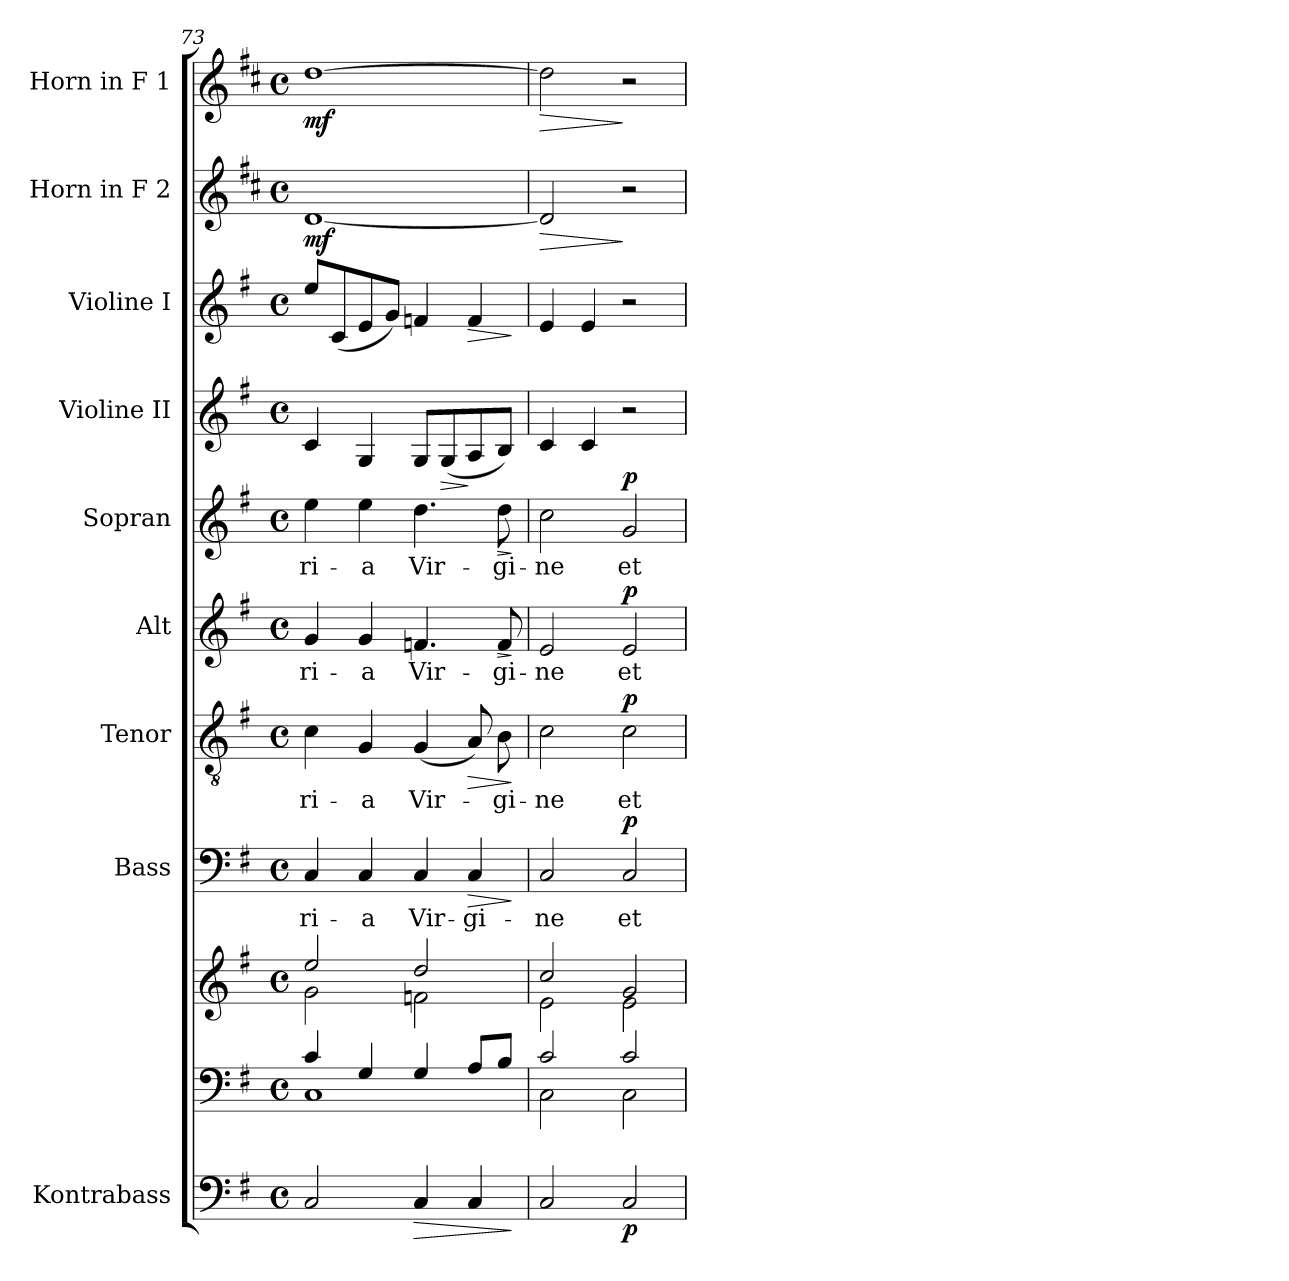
**kern	**dynam	**kern	**kern	**kern	**text	**dynam	**kern	**text	**dynam	**kern	**text	**dynam	**kern	**text	**dynam	**kern	**dynam	**kern	**dynam	**kern	**dynam	**kern	**dynam
*part10	*part10	*part9	*part9	*part8	*part8	*part8	*part7	*part7	*part7	*part6	*part6	*part6	*part5	*part5	*part5	*part4	*part4	*part3	*part3	*part2	*part2	*part1	*part1
*staff11	*staff11	*staff10	*staff9	*staff8	*staff8	*staff8	*staff7	*staff7	*staff7	*staff6	*staff6	*staff6	*staff5	*staff5	*staff5	*staff4	*staff4	*staff3	*staff3	*staff2	*staff2	*staff1	*staff1
*I"Kontrabass	*	*	*	*I"Bass	*	*	*I"Tenor	*	*	*I"Alt	*	*	*I"Sopran	*	*	*I"Violine II	*	*I"Violine I	*	*I"Horn in F 2	*	*I"Horn in F 1	*
*I'Kb.	*	*	*	*I'B.	*	*	*I'T.	*	*	*I'A.	*	*	*I'S.	*	*	*I'Vl. II	*	*I'Vl. I	*	*	*	*	*
*clefF4	*	*clefF4	*clefG2	*clefF4	*	*	*clefGv2	*	*	*clefG2	*	*	*clefG2	*	*	*clefG2	*	*clefG2	*	*clefG2	*	*clefG2	*
*ITrd7c12	*	*	*	*	*	*	*	*	*	*	*	*	*	*	*	*	*	*	*	*ITrd4c7	*	*ITrd4c7	*
*k[f#]	*	*k[f#]	*k[f#]	*k[f#]	*	*	*k[f#]	*	*	*k[f#]	*	*	*k[f#]	*	*	*k[f#]	*	*k[f#]	*	*k[f#]	*	*k[f#]	*
*G:	*	*G:	*G:	*G:	*	*	*G:	*	*	*G:	*	*	*G:	*	*	*G:	*	*G:	*	*G:	*	*G:	*
*M4/4	*	*M4/4	*M4/4	*M4/4	*	*	*M4/4	*	*	*M4/4	*	*	*M4/4	*	*	*M4/4	*	*M4/4	*	*M4/4	*	*M4/4	*
*met(c)	*	*met(c)	*met(c)	*met(c)	*	*	*met(c)	*	*	*met(c)	*	*	*met(c)	*	*	*met(c)	*	*met(c)	*	*met(c)	*	*met(c)	*
=73	=73	=73	=73	=73	=73	=73	=73	=73	=73	=73	=73	=73	=73	=73	=73	=73	=73	=73	=73	=73	=73	=73	=73
*	*	*^	*^	*	*	*	*	*	*	*	*	*	*	*	*	*	*	*	*	*	*	*	*
!	!	!	!	!	!	!	!LO:LY:b	!	!	!LO:LY:b	!	!	!LO:LY:b	!	!	!LO:LY:b	!	!	!	!	!	!	!LO:DY:b	!	!LO:DY:b
2CC/	.	4c/	1C	2ee/	2g\	4C/	-ri-	.	4c\	-ri-	.	4g/	-ri-	.	4ee\	-ri-	.	4c/	.	8ee/L	.	[1G	mf	[1g	mf
.	.	.	.	.	.	.	.	.	.	.	.	.	.	.	.	.	.	.	.	(<8c/	.	.	.	.	.
!	!	!	!	!	!	!	!LO:LY:b	!	!	!LO:LY:b	!	!	!LO:LY:b	!	!	!LO:LY:b	!	!	!	!	!	!	!	!	!
.	.	4G/	.	.	.	4C/	-a	.	4G/	-a	.	4g/	-a	.	4ee\	-a	.	4G/	.	8e/	.	.	.	.	.
.	.	.	.	.	.	.	.	.	.	.	.	.	.	.	.	.	.	.	.	8g/J)	.	.	.	.	.
!	!LO:HP:b	!	!	!	!	!	!LO:LY:b	!	!	!LO:LY:b	!	!	!LO:LY:b	!	!	!LO:LY:b	!	!	!	!	!	!	!	!	!
4CC/	>	4G/	.	2dd/	2fn\	4C/	Vir-	.	(<4G/	Vir-	.	4.fn/	Vir-	.	4.dd\	Vir-	.	8G/L	.	4fn/	.	.	.	.	.
!	!	!	!	!	!	!	!	!	!	!	!	!	!	!	!	!	!	!	!LO:HP:b	!	!	!	!	!	!
.	.	.	.	.	.	.	.	.	.	.	.	.	.	.	.	.	.	(<8G/	>	.	.	.	.	.	.
!	!	!	!	!	!	!	!LO:LY:b	!LO:HP:b	!	!	!LO:HP:b	!	!	!	!	!	!	!	!	!	!LO:HP:b	!	!	!	!
4CC/	.	8A/L	.	.	.	4C/	-gi-	>	8A/)	.	>	.	.	.	.	.	.	8A/	]	4f/	>	.	.	.	.
!	!	!	!	!	!	!	!	!	!	!LO:LY:b	!	!	!LO:LY:b	!LO:HP:b	!	!LO:LY:b	!LO:HP:b	!	!	!	!	!	!	!	!
.	.	8B/J	.	.	.	.	.	.	8B\	-gi-	.	8f/	-gi-	>	8dd\	-gi-	>	8B/J)	.	.	.	.	.	.	.
*	*	*v	*v	*	*	*	*	*	*	*	*	*	*	*	*	*	*	*	*	*	*	*	*	*	*
*	*	*	*v	*v	*	*	*	*	*	*	*	*	*	*	*	*	*	*	*	*	*	*	*	*
.	]	.	.	.	.	]	.	.	]	.	.	]	.	.	]	.	.	.	]	.	.	.	.
!!LO:PB:g=z
=74	=74	=74	=74	=74	=74	=74	=74	=74	=74	=74	=74	=74	=74	=74	=74	=74	=74	=74	=74	=74	=74	=74	=74
*	*	*^	*^	*	*	*	*	*	*	*	*	*	*	*	*	*	*	*	*	*	*	*	*
!	!	!	!	!	!	!	!LO:LY:b	!	!	!LO:LY:b	!	!	!LO:LY:b	!	!	!LO:LY:b	!	!	!	!	!	!	!LO:HP:b	!	!LO:HP:b
2CC/	.	2c/	2C\	2cc/	2e\	2C/	-ne	.	2c\	-ne	.	2e/	-ne	.	2cc\	-ne	.	4c/	.	4e/	.	2G/]	>	2g\]	>
.	.	.	.	.	.	.	.	.	.	.	.	.	.	.	.	.	.	4c/	.	4e/	.	.	.	.	.
!	!LO:DY:b	!	!	!	!	!	!LO:LY:b	!LO:DY:a	!	!LO:LY:b	!LO:DY:a	!	!LO:LY:b	!LO:DY:a	!	!LO:LY:b	!LO:DY:a	!	!	!	!	!	!	!	!
2CC/	p	2c/	2C\	2g/	2e\	2C/	et	p	2c\	et	p	2e/	et	p	2g/	et	p	2r	.	2r	.	2r	]	2r	]
*	*	*v	*v	*	*	*	*	*	*	*	*	*	*	*	*	*	*	*	*	*	*	*	*	*	*
*	*	*	*v	*v	*	*	*	*	*	*	*	*	*	*	*	*	*	*	*	*	*	*	*	*
=	=	=	=	=	=	=	=	=	=	=	=	=	=	=	=	=	=	=	=	=	=	=	=
*-	*-	*-	*-	*-	*-	*-	*-	*-	*-	*-	*-	*-	*-	*-	*-	*-	*-	*-	*-	*-	*-	*-	*-
